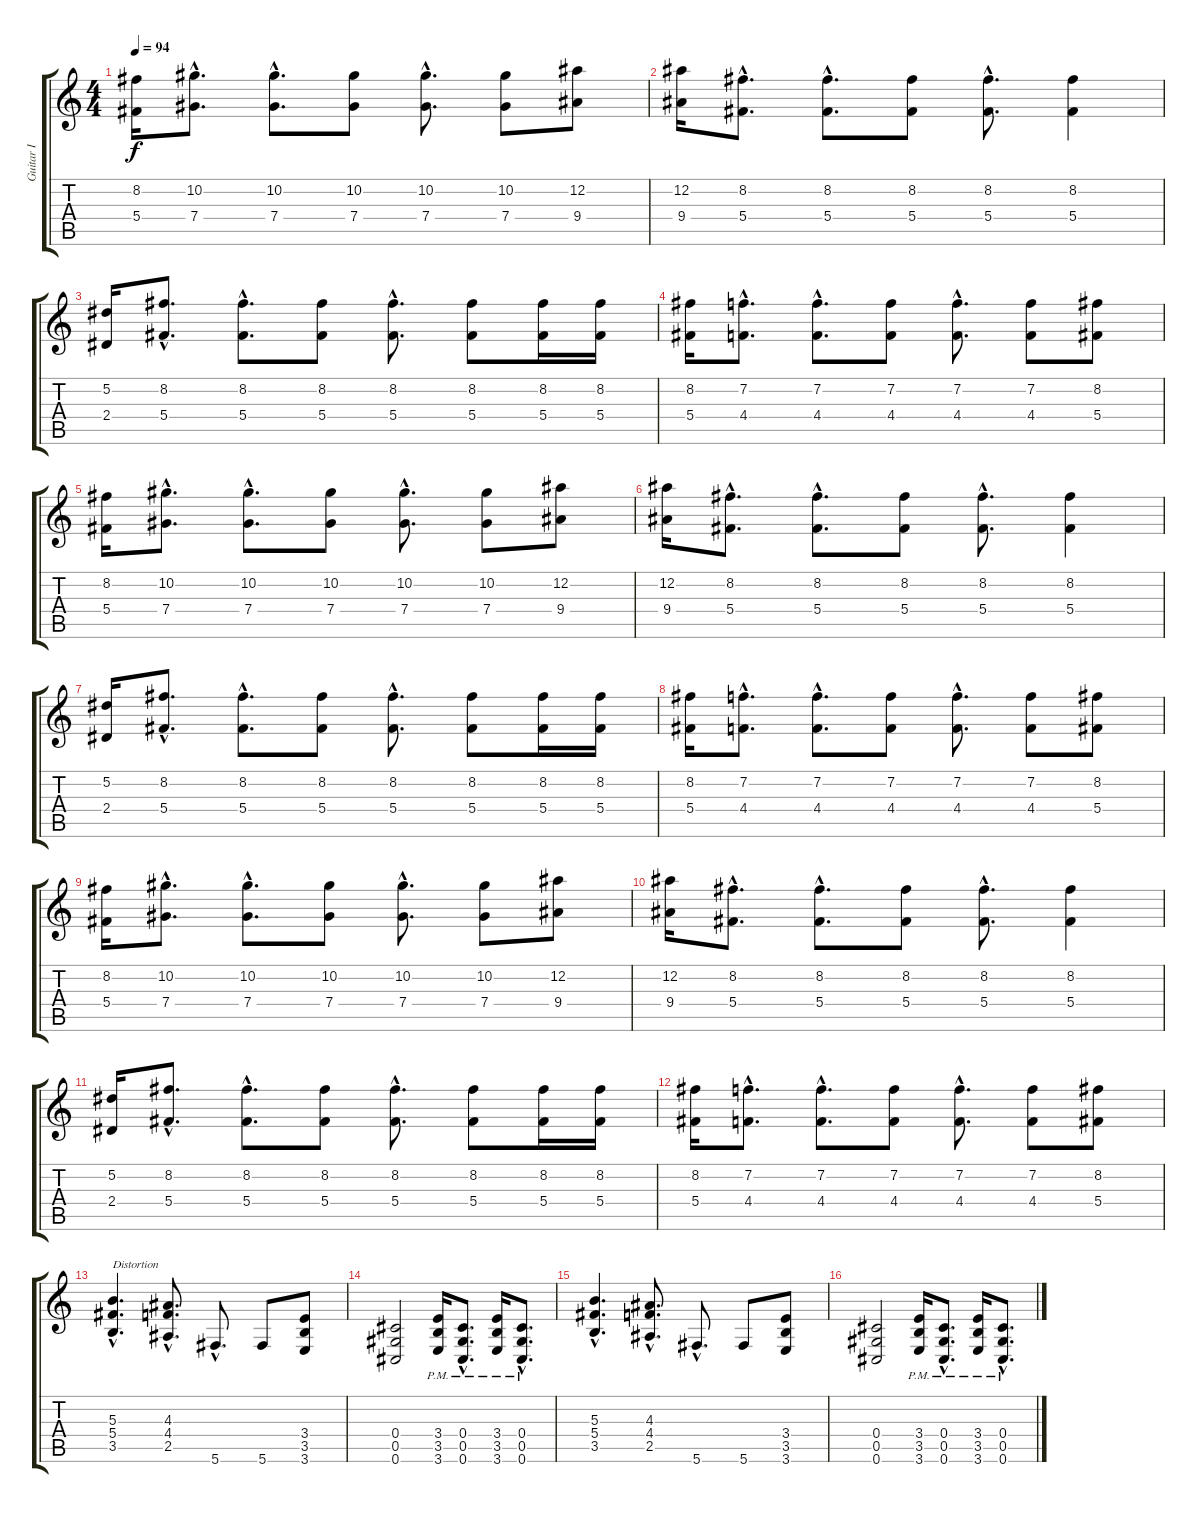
\track ("Guitar I" "Guitar I") {instrument electricguitarjazz}
\staff {score tabs}
\tuning (Eb4 Bb3 Gb3 Db3 Ab2 Db2) {hide}
\ts (4 4)
\tempo 94
\clef g2
\ks c
(8.2 5.4).16{dy f} (10.2{hac} 7.4{hac}).8{d} (10.2{hac} 7.4{hac}).8{d} (10.2 7.4).8 (10.2{hac} 7.4{hac}).8{d} (10.2 7.4).8 (12.2 9.4).8 |
(12.2 9.4).16 (8.2{hac} 5.4{hac}).8{d} (8.2{hac} 5.4{hac}).8{d} (8.2 5.4).8 (8.2{hac} 5.4{hac}).8{d} (8.2 5.4).4 |
(5.2 2.4).16 (8.2{hac} 5.4{hac}).8{d} (8.2{hac} 5.4{hac}).8{d} (8.2 5.4).8 (8.2{hac} 5.4{hac}).8{d} (8.2 5.4).8 (8.2 5.4).16 (8.2 5.4).16 |
(8.2 5.4).16 (7.2{hac} 4.4{hac}).8{d} (7.2{hac} 4.4{hac}).8{d} (7.2 4.4).8 (7.2{hac} 4.4{hac}).8{d} (7.2 4.4).8 (8.2 5.4).8 |
(8.2 5.4).16 (10.2{hac} 7.4{hac}).8{d} (10.2{hac} 7.4{hac}).8{d} (10.2 7.4).8 (10.2{hac} 7.4{hac}).8{d} (10.2 7.4).8 (12.2 9.4).8 |
(12.2 9.4).16 (8.2{hac} 5.4{hac}).8{d} (8.2{hac} 5.4{hac}).8{d} (8.2 5.4).8 (8.2{hac} 5.4{hac}).8{d} (8.2 5.4).4 |
(5.2 2.4).16 (8.2{hac} 5.4{hac}).8{d} (8.2{hac} 5.4{hac}).8{d} (8.2 5.4).8 (8.2{hac} 5.4{hac}).8{d} (8.2 5.4).8 (8.2 5.4).16 (8.2 5.4).16 |
(8.2 5.4).16 (7.2{hac} 4.4{hac}).8{d} (7.2{hac} 4.4{hac}).8{d} (7.2 4.4).8 (7.2{hac} 4.4{hac}).8{d} (7.2 4.4).8 (8.2 5.4).8 |
(8.2 5.4).16 (10.2{hac} 7.4{hac}).8{d} (10.2{hac} 7.4{hac}).8{d} (10.2 7.4).8 (10.2{hac} 7.4{hac}).8{d} (10.2 7.4).8 (12.2 9.4).8 |
(12.2 9.4).16 (8.2{hac} 5.4{hac}).8{d} (8.2{hac} 5.4{hac}).8{d} (8.2 5.4).8 (8.2{hac} 5.4{hac}).8{d} (8.2 5.4).4 |
(5.2 2.4).16 (8.2{hac} 5.4{hac}).8{d} (8.2{hac} 5.4{hac}).8{d} (8.2 5.4).8 (8.2{hac} 5.4{hac}).8{d} (8.2 5.4).8 (8.2 5.4).16 (8.2 5.4).16 |
(8.2 5.4).16 (7.2{hac} 4.4{hac}).8{d} (7.2{hac} 4.4{hac}).8{d} (7.2 4.4).8 (7.2{hac} 4.4{hac}).8{d} (7.2 4.4).8 (8.2 5.4).8 |
(5.3{hac} 5.4{hac} 3.5{hac}).4{d txt "Distortion" volume 16 instrument distortionguitar} (4.3{hac} 4.4{hac} 2.5{hac}).8{d} 5.6{hac}.8{d} 5.6.8 (3.4 3.5 3.6).8 |
(0.4 0.5 0.6).2 (3.4{pm} 3.5{pm} 3.6{pm}).16 (0.4{hac pm} 0.5{hac pm} 0.6{hac pm}).8{d} (3.4{pm} 3.5{pm} 3.6{pm}).16 (0.4{hac pm} 0.5{hac pm} 0.6{hac pm}).8{d} |
(5.3{hac} 5.4{hac} 3.5{hac}).4{d} (4.3{hac} 4.4{hac} 2.5{hac}).8{d} 5.6{hac}.8{d} 5.6.8 (3.4 3.5 3.6).8 |
(0.4 0.5 0.6).2 (3.4{pm} 3.5{pm} 3.6{pm}).16 (0.4{hac pm} 0.5{hac pm} 0.6{hac pm}).8{d} (3.4{pm} 3.5{pm} 3.6{pm}).16 (0.4{hac pm} 0.5{hac pm} 0.6{hac pm}).8{d}
